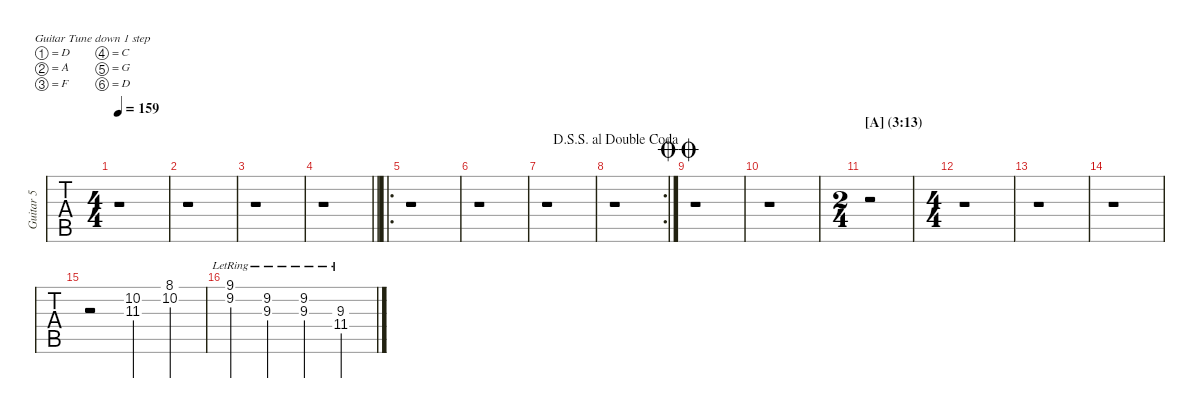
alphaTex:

\defaultSystemsLayout 4
\hideDynamics
\bracketExtendMode nobrackets
\multiTrackTrackNamePolicy allsystems
\firstSystemTrackNameMode fullname
\otherSystemsTrackNameMode fullname
\track ("Guitar 5" "Guitar 5") {instrument acousticguitarnylon}
\staff {tabs}
\tuning (D4 A3 F3 C3 G2 D2)
\ts (4 4)
\tempo 159
\clef g2
\ks c
r.1{dy mf} |
r.1 |
r.1 |
\barLineRight lightlight
r.1 |
\ro
r.1 |
r.1 |
r.1 |
\rc 2
\jump dalsegnosegnoaldoublecoda
r.1 |
\jump doublecoda
r.1 |
r.1 |
\ts (2 4)
\section ("A" "(3:13)")
r.2 |
\ts (4 4)
r.1 |
r.1 |
r.1 |
r.2 (11.3{acc #} 10.2).4 (8.1{st acc #} 10.2{st}).4 |
(9.2{lr acc #} 9.1{lr acc #}).4 (9.3{lr} 9.2{lr acc #}).4 (9.3{lr} 9.2{lr acc #}).4 (11.4{lr acc #} 9.3{lr}).4
